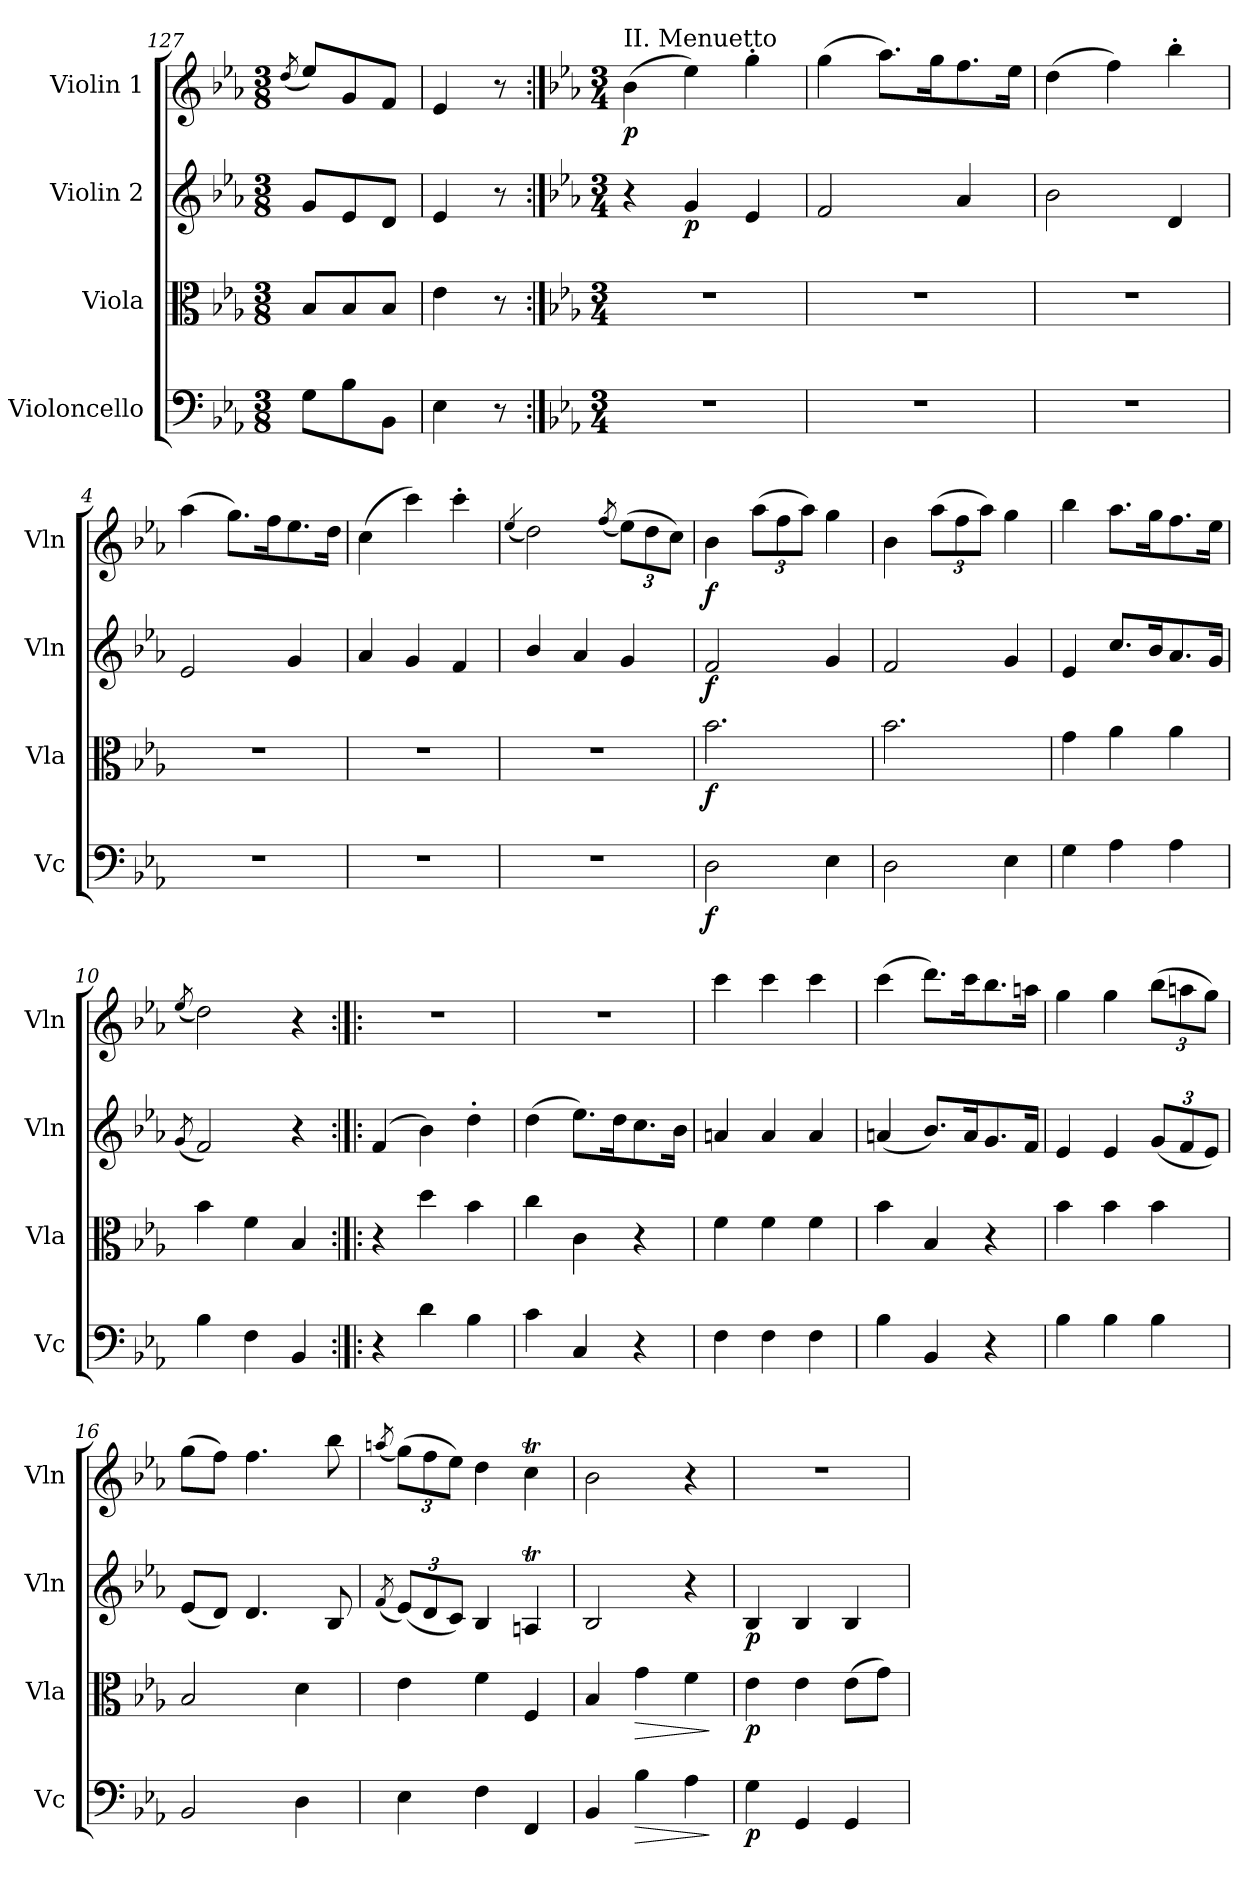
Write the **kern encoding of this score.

**kern	**dynam	**kern	**dynam	**kern	**dynam	**kern	**dynam
*part4	*part4	*part3	*part3	*part2	*part2	*part1	*part1
*staff4	*staff4	*staff3	*staff3	*staff2	*staff2	*staff1	*staff1
*I"Violoncello	*	*I"Viola	*	*I"Violin 2	*	*I"Violin 1	*
*I'Vc	*	*I'Vla	*	*I'Vln	*	*I'Vln	*
*clefF4	*	*clefC3	*	*clefG2	*	*clefG2	*
*k[b-e-a-]	*	*k[b-e-a-]	*	*k[b-e-a-]	*	*k[b-e-a-]	*
*M3/8	*	*M3/8	*	*M3/8	*	*M3/8	*
=127	=127	=127	=127	=127	=127	=127	=127
.	.	.	.	.	.	(8qdd/	.
8G\L	.	8B-/L	.	8g/L	.	8ee-/L)	.
8B-\	.	8B-/	.	8e-/	.	8g/	.
8BB-\J	.	8B-/J	.	8d/J	.	8f/J	.
=128	=128	=128	=128	=128	=128	=128	=128
4E-\	.	4e-\	.	4e-/	.	4e-/	.
8r	.	8r	.	8r	.	8r	.
!!LO:PB:g=z
=1:|!	=1:|!	=1:|!	=1:|!	=1:|!	=1:|!	=1:|!	=1:|!
*k[b-e-a-]	*	*k[b-e-a-]	*	*k[b-e-a-]	*	*k[b-e-a-]	*
*M3/4	*	*M3/4	*	*M3/4	*	*M3/4	*
!	!	!	!	!	!	!LO:TX:a:t=II. Menuetto	!
!	!	!	!	!	!	!	!LO:DY:b
2.r	.	2.r	.	4r	.	(4b-\	p
!	!	!	!	!	!LO:DY:b	!	!
.	.	.	.	4g/	p	4ee-\)	.
.	.	.	.	4e-/	.	4gg'\	.
=2	=2	=2	=2	=2	=2	=2	=2
2.r	.	2.r	.	2f/	.	(4gg\	.
.	.	.	.	.	.	8.aa-\L)	.
.	.	.	.	.	.	16gg\K	.
.	.	.	.	4a-/	.	8.ff\	.
.	.	.	.	.	.	16ee-\Jk	.
=3	=3	=3	=3	=3	=3	=3	=3
2.r	.	2.r	.	2b-\	.	(4dd\	.
.	.	.	.	.	.	4ff\)	.
.	.	.	.	4d/	.	4bb-'\	.
=4	=4	=4	=4	=4	=4	=4	=4
2.r	.	2.r	.	2e-/	.	(4aa-\	.
.	.	.	.	.	.	8.gg\L)	.
.	.	.	.	.	.	16ff\K	.
.	.	.	.	4g/	.	8.ee-\	.
.	.	.	.	.	.	16dd\Jk	.
=5	=5	=5	=5	=5	=5	=5	=5
2.r	.	2.r	.	4a-/	.	(4cc\	.
.	.	.	.	4g/	.	4ccc\)	.
.	.	.	.	4f/	.	4ccc'\	.
!!LO:LB:g=z
=6	=6	=6	=6	=6	=6	=6	=6
.	.	.	.	.	.	(4qee-/	.
2.r	.	2.r	.	4b-/	.	2dd\)	.
.	.	.	.	4a-/	.	.	.
.	.	.	.	.	.	(8qff/	.
*	*	*	*	*	*	*Xbrackettup	*
.	.	.	.	4g/	.	(12ee-\L)	.
.	.	.	.	.	.	12dd\	.
.	.	.	.	.	.	12cc\J)	.
=7	=7	=7	=7	=7	=7	=7	=7
!	!LO:DY:b	!	!LO:DY:b	!	!LO:DY:b	!	!LO:DY:b
2D\	f	2.b-\	f	2f/	f	4b-\	f
.	.	.	.	.	.	(12aa-\L	.
.	.	.	.	.	.	12ff\	.
.	.	.	.	.	.	12aa-\J)	.
4E-\	.	.	.	4g/	.	4gg\	.
=8	=8	=8	=8	=8	=8	=8	=8
2D\	.	2.b-\	.	2f/	.	4b-\	.
.	.	.	.	.	.	(12aa-\L	.
.	.	.	.	.	.	12ff\	.
.	.	.	.	.	.	12aa-\J)	.
4E-\	.	.	.	4g/	.	4gg\	.
=9	=9	=9	=9	=9	=9	=9	=9
4G\	.	4g\	.	4e-/	.	4bb-\	.
4A-\	.	4a-\	.	8.cc/L	.	8.aa-\L	.
.	.	.	.	16b-/K	.	16gg\K	.
4A-\	.	4a-\	.	8.a-/	.	8.ff\	.
.	.	.	.	16g/Jk	.	16ee-\Jk	.
=10	=10	=10	=10	=10	=10	=10	=10
.	.	.	.	(8qg/	.	(8qee-/	.
4B-\	.	4b-\	.	2f/)	.	2dd\)	.
4F\	.	4f\	.	.	.	.	.
4BB-/	.	4B-/	.	4r	.	4r	.
=11:|!|:	=11:|!|:	=11:|!|:	=11:|!|:	=11:|!|:	=11:|!|:	=11:|!|:	=11:|!|:
4r	.	4r	.	(4f/	.	2.r	.
4d\	.	4dd\	.	4b-\)	.	.	.
4B-\	.	4b-\	.	4dd'\	.	.	.
!!LO:LB:g=z
=12	=12	=12	=12	=12	=12	=12	=12
4c\	.	4cc\	.	(4dd\	.	2.r	.
4C/	.	4c\	.	8.ee-\L)	.	.	.
.	.	.	.	16dd\K	.	.	.
4r	.	4r	.	8.cc\	.	.	.
.	.	.	.	16b-\Jk	.	.	.
=13	=13	=13	=13	=13	=13	=13	=13
4F\	.	4f\	.	4an/	.	4ccc\	.
4F\	.	4f\	.	4a/	.	4ccc\	.
4F\	.	4f\	.	4a/	.	4ccc\	.
=14	=14	=14	=14	=14	=14	=14	=14
4B-\	.	4b-\	.	(4an/	.	(4ccc\	.
4BB-/	.	4B-/	.	8.b-/L)	.	8.ddd\L)	.
.	.	.	.	16a/K	.	16ccc\K	.
4r	.	4r	.	8.g/	.	8.bb-\	.
.	.	.	.	16f/Jk	.	16aan\Jk	.
=15	=15	=15	=15	=15	=15	=15	=15
4B-\	.	4b-\	.	4e-/	.	4gg\	.
4B-\	.	4b-\	.	4e-/	.	4gg\	.
*	*	*	*	*Xbrackettup	*	*	*
4B-\	.	4b-\	.	(12g/L	.	(12bb-\L	.
.	.	.	.	12f/	.	12aan\	.
.	.	.	.	12e-/J)	.	12gg\J)	.
=16	=16	=16	=16	=16	=16	=16	=16
2BB-/	.	2B-/	.	(8e-/L	.	(8gg\L	.
.	.	.	.	8d/J)	.	8ff\J)	.
.	.	.	.	4.d/	.	4.ff\	.
4D\	.	4d\	.	.	.	.	.
.	.	.	.	8B-/	.	8bb-\	.
!!LO:LB:g=z
=17	=17	=17	=17	=17	=17	=17	=17
.	.	.	.	(8qf/	.	(8qaan/	.
4E-\	.	4e-\	.	(12e-/L)	.	(12gg\L)	.
.	.	.	.	12d/	.	12ff\	.
.	.	.	.	12c/J)	.	12ee-\J)	.
4F\	.	4f\	.	4B-/	.	4dd\	.
4FF/	.	4F/	.	4Ant/	.	4ccT\	.
=18	=18	=18	=18	=18	=18	=18	=18
4BB-/	.	4B-/	.	2B-/	.	2b-\	.
!	!LO:HP:b	!	!LO:HP:b	!	!	!	!
4B-\	>	4g\	>	.	.	.	.
4A-\	.	4f\	.	4r	.	4r	.
.	]	.	]	.	.	.	.
=19	=19	=19	=19	=19	=19	=19	=19
!	!LO:DY:b	!	!LO:DY:b	!	!LO:DY:b	!	!
4G\	p	4e-\	p	4B-/	p	2.r	.
4GG/	.	4e-\	.	4B-/	.	.	.
4GG/	.	(8e-\L	.	4B-/	.	.	.
.	.	8g\J)	.	.	.	.	.
=	=	=	=	=	=	=	=
*-	*-	*-	*-	*-	*-	*-	*-
